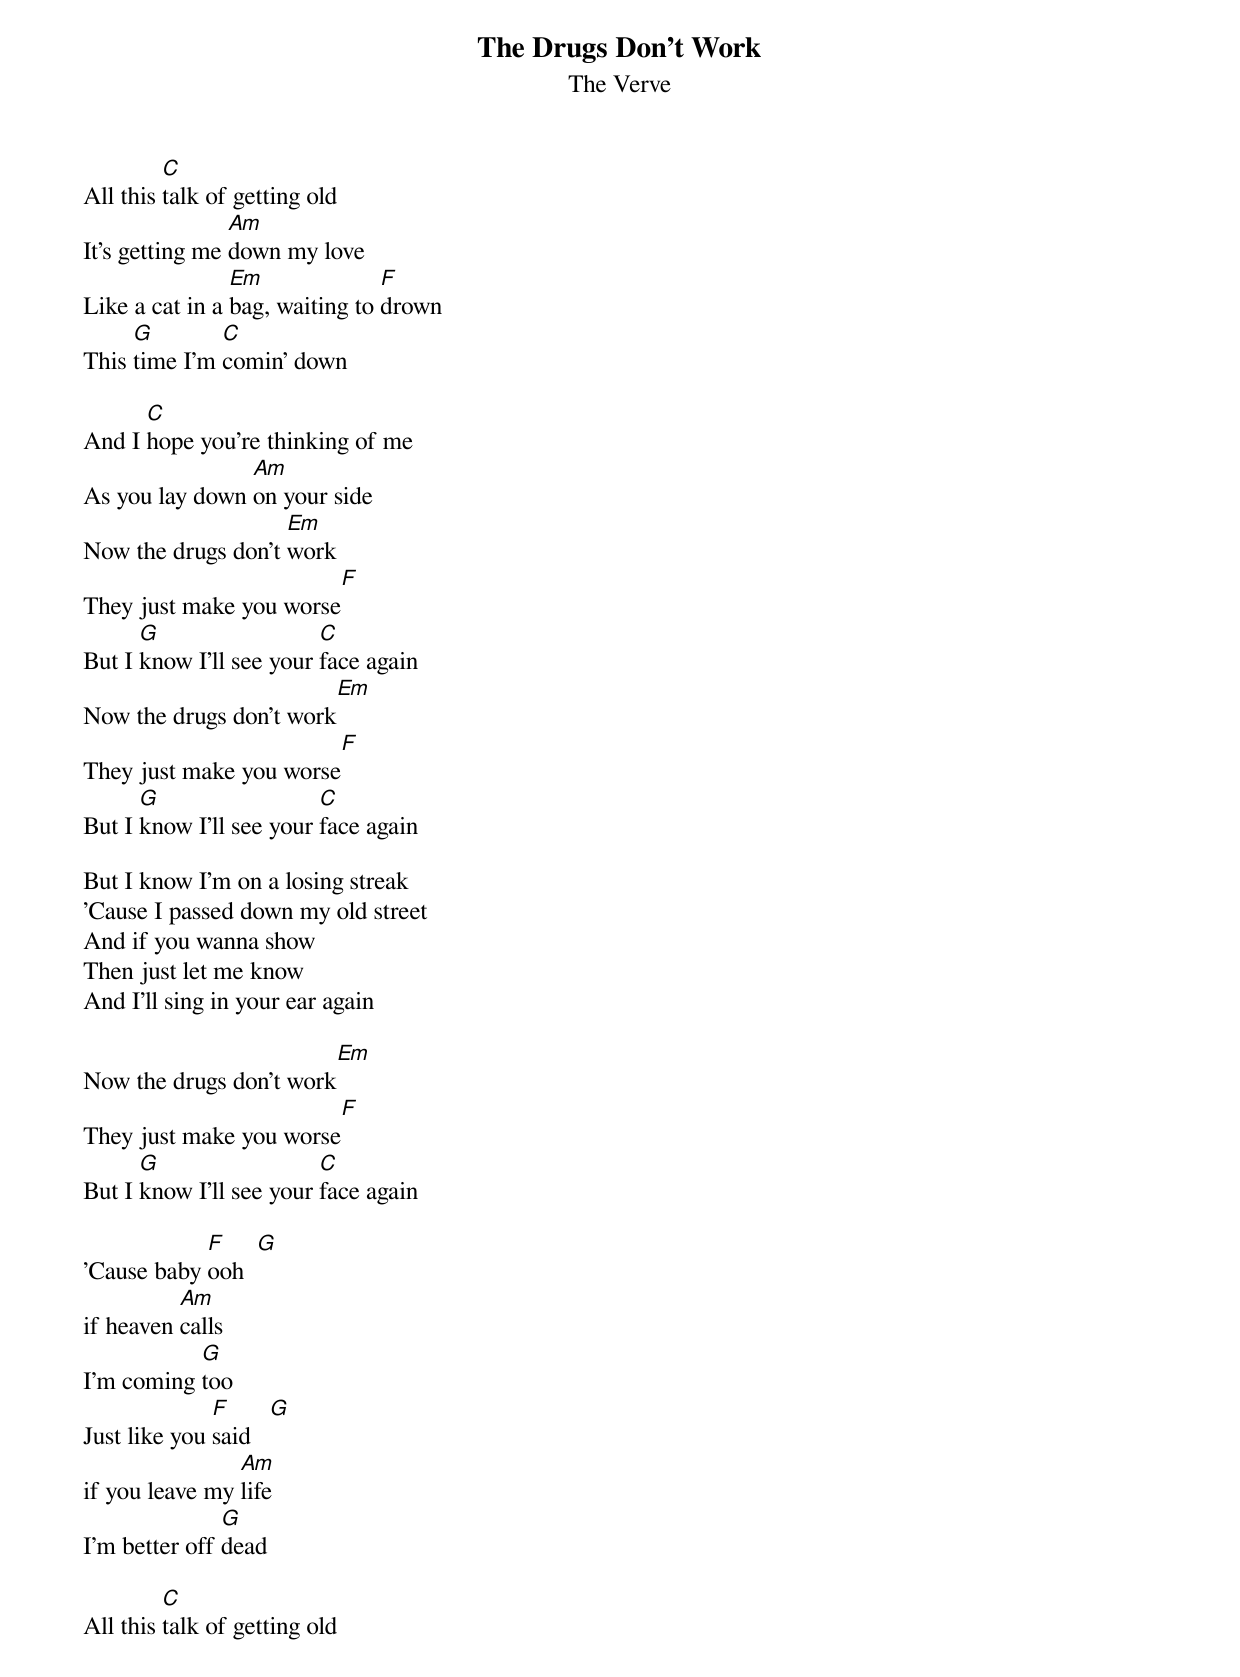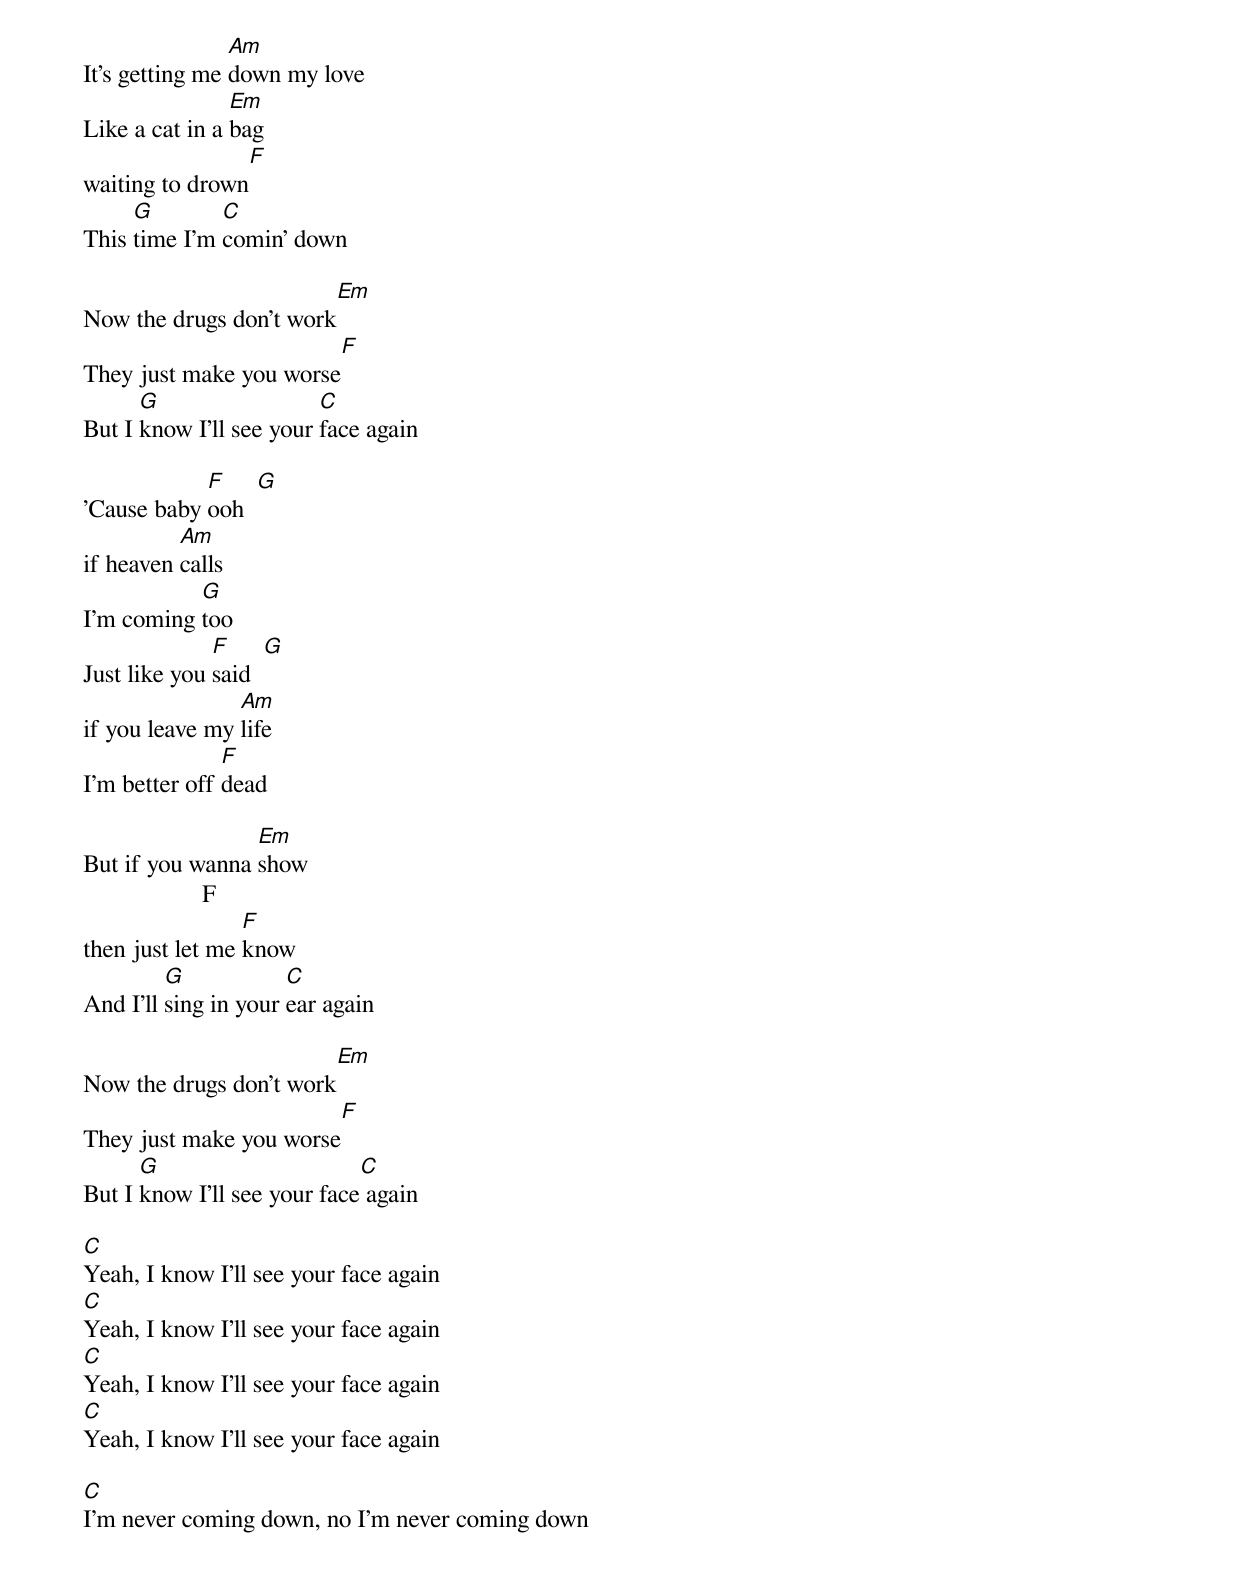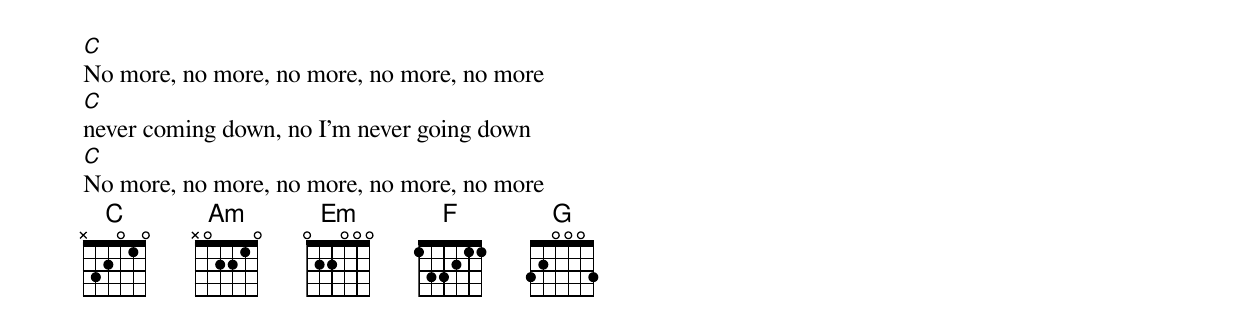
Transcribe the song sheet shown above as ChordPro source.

{title:The Drugs Don't Work}
{subtitle:The Verve}

All this [C]talk of getting old
It's getting me [Am]down my love
Like a cat in a [Em]bag, waiting to [F]drown
This [G]time I'm [C]comin' down

And I [C]hope you're thinking of me
As you lay down [Am]on your side
Now the drugs don't [Em]work
They just make you worse[F]
But I [G]know I'll see your [C]face again
Now the drugs don't work[Em]
They just make you worse[F]
But I [G]know I'll see your [C]face again

But I know I'm on a losing streak
'Cause I passed down my old street
And if you wanna show
Then just let me know
And I'll sing in your ear again

Now the drugs don't work[Em]
They just make you worse[F]
But I [G]know I'll see your [C]face again

'Cause baby [F]ooh  [G]
if heaven [Am]calls
I'm coming [G]too
Just like you [F]said   [G]
if you leave my [Am]life
I'm better off [G]dead

All this [C]talk of getting old
It's getting me [Am]down my love
Like a cat in a [Em]bag
waiting to drown[F]
This [G]time I'm [C]comin' down

Now the drugs don't work[Em]
They just make you worse[F]
But I [G]know I'll see your [C]face again

'Cause baby [F]ooh  [G]
if heaven [Am]calls
I'm coming [G]too
Just like you [F]said  [G]
if you leave my [Am]life
I'm better off [F]dead

But if you wanna [Em]show
                   F
then just let me [F]know
And I'll [G]sing in your [C]ear again

Now the drugs don't work[Em]
They just make you worse[F]
But I [G]know I'll see your face[C] again

[C]Yeah, I know I'll see your face again
[C]Yeah, I know I'll see your face again
[C]Yeah, I know I'll see your face again
[C]Yeah, I know I'll see your face again

[C]I'm never coming down, no I'm never coming down
[C]No more, no more, no more, no more, no more
[C]never coming down, no I'm never going down
[C]No more, no more, no more, no more, no more
